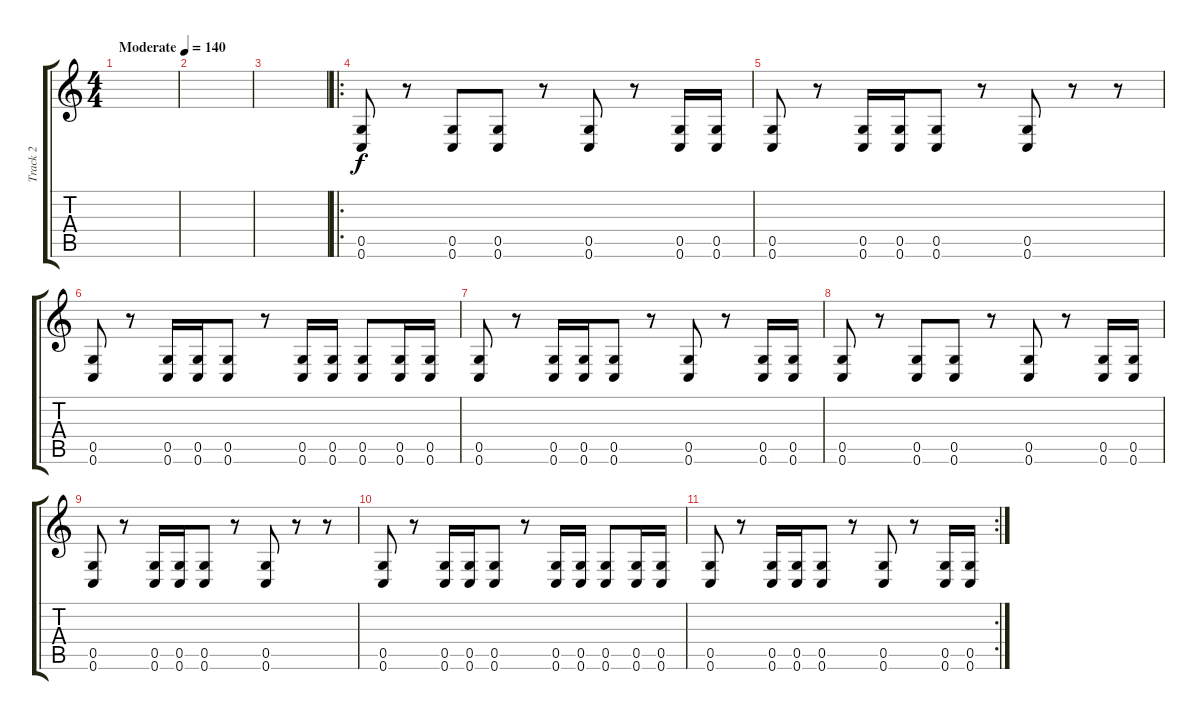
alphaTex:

\track ("Track 2" "Track 2") {instrument distortionguitar}
\staff {score tabs}
\tuning (D4 A3 F3 C3 G2 C2) {hide}
\ts (4 4)
\tempo (140 "Moderate")
\clef g2
\ks c
|
|
|
\ro
(0.5 0.6).8 r.8 (0.5 0.6).8 (0.5 0.6).8 r.8 (0.5 0.6).8 r.8 (0.5 0.6).16 (0.5 0.6).16 |
(0.5 0.6).8 r.8 (0.5 0.6).16 (0.5 0.6).16 (0.5 0.6).8 r.8 (0.5 0.6).8 r.8 r.8 |
(0.5 0.6).8 r.8 (0.5 0.6).16 (0.5 0.6).16 (0.5 0.6).8 r.8 (0.5 0.6).16 (0.5 0.6).16 (0.5 0.6).8 (0.5 0.6).16 (0.5 0.6).16 |
(0.5 0.6).8 r.8 (0.5 0.6).16 (0.5 0.6).16 (0.5 0.6).8 r.8 (0.5 0.6).8 r.8 (0.5 0.6).16 (0.5 0.6).16 |
(0.5 0.6).8 r.8 (0.5 0.6).8 (0.5 0.6).8 r.8 (0.5 0.6).8 r.8 (0.5 0.6).16 (0.5 0.6).16 |
(0.5 0.6).8 r.8 (0.5 0.6).16 (0.5 0.6).16 (0.5 0.6).8 r.8 (0.5 0.6).8 r.8 r.8 |
(0.5 0.6).8 r.8 (0.5 0.6).16 (0.5 0.6).16 (0.5 0.6).8 r.8 (0.5 0.6).16 (0.5 0.6).16 (0.5 0.6).8 (0.5 0.6).16 (0.5 0.6).16 |
\rc 2
(0.5 0.6).8 r.8 (0.5 0.6).16 (0.5 0.6).16 (0.5 0.6).8 r.8 (0.5 0.6).8 r.8 (0.5 0.6).16 (0.5 0.6).16
